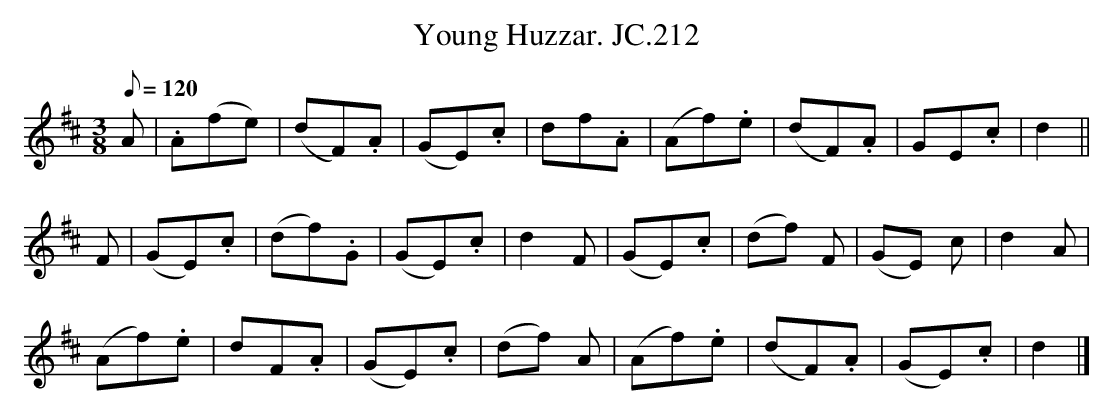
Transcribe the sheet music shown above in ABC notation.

X:1
T:Young Huzzar. JC.212
M:3/8
L:1/8
Q:1/8=120
K:D
A|.A(fe)|(dF).A|(GE).c|df.A|\\
(Af).e|(dF).A|GE.c|d2||
F|(GE).c|(df).G|(GE).c|d2F|\\
(GE).c|(df) F|(GE) c|d2A|
(Af).e|dF.A|(GE).c|(df) A|\\
(Af).e|(dF).A|(GE).c|d2|]
